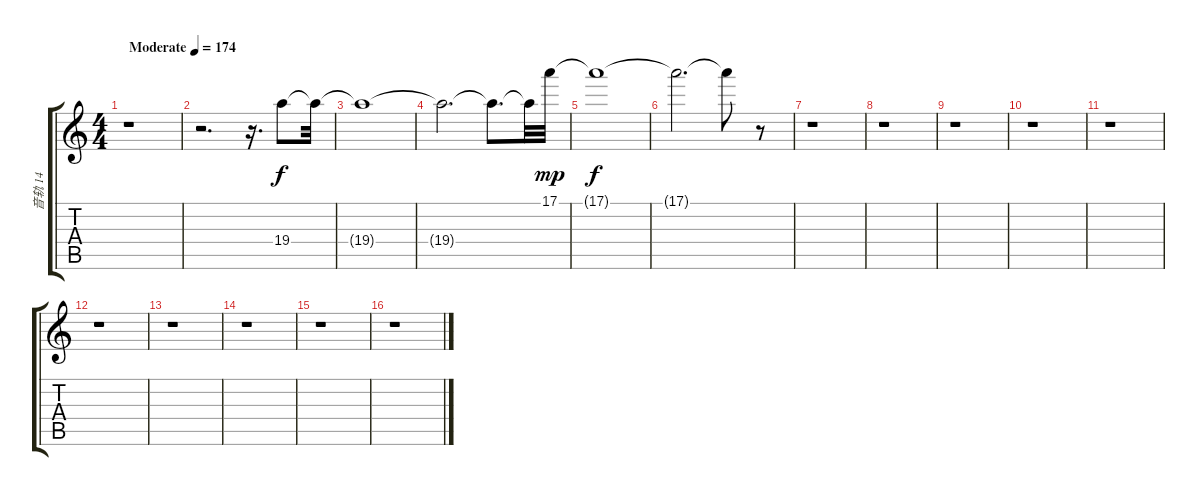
\track ("音轨 14" "音轨 14") {instrument guitarharmonics}
\staff {score tabs}
\tuning (E4 B3 G3 D3 A2 E2) {hide}
\ts (4 4)
\tempo (174 "Moderate")
\clef g2
\ks c
r.1{dy f instrument guitarharmonics} |
r.2{d} r.16{d} 19.4.8 19.4{t}.32 |
19.4{t}.1 |
19.4{t}.2{d} 19.4{t}.8{d} 19.4{t}.32 17.1.32{dy mp} |
17.1{t}.1{dy f} |
17.1{t}.2{d} 17.1{t}.8 r.8 |
r.1 |
r.1 |
r.1 |
r.1 |
r.1 |
r.1 |
r.1 |
r.1 |
r.1 |
r.1
